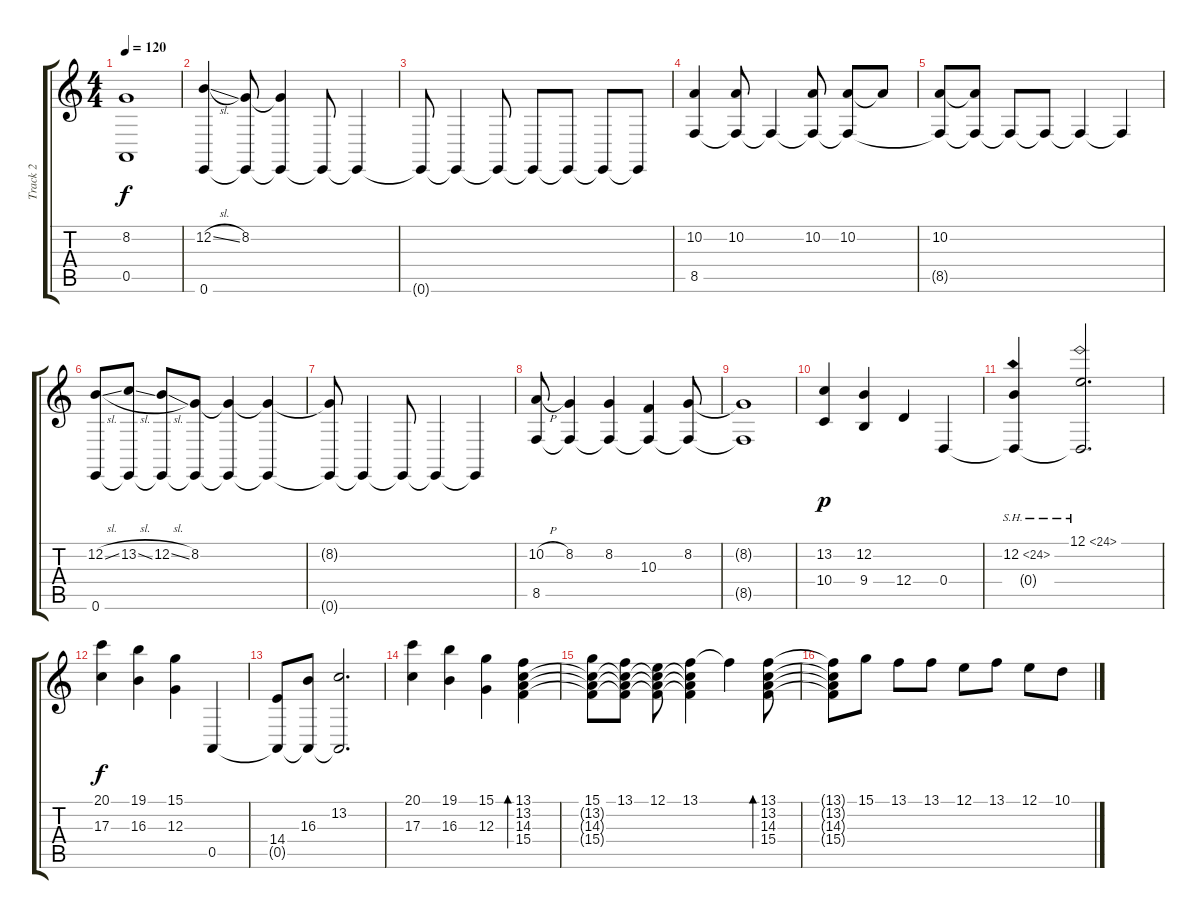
\track ("Track 2" "Track 2") {instrument stringensemble2}
\staff {score tabs}
\tuning (E4 B3 G3 D3 A2 E2) {hide}
\ts (4 4)
\tempo 120
\clef g2
\ks c
(8.2{t} 0.5{t}).1{dy f} |
(12.2{sl} 0.6).4 (8.2 0.6{t}).8 (8.2{t} 0.6{t}).4 0.6{t}.8 0.6{t}.4 |
0.6{t}.8 0.6{t}.4 0.6{t}.8 0.6{t}.8 0.6{t}.8 0.6{t}.8 0.6{t}.8 |
(10.2 8.5).4 (10.2 8.5{t}).8 8.5{t}.4 (10.2 8.5{t}).8 (10.2 8.5{t}).8 10.2{t}.8 |
(10.2 8.5{t}).8 (10.2{t} 8.5{t}).8 8.5{t}.8 8.5{t}.8 8.5{t}.4 8.5{t}.4 |
(12.2{sl} 0.6).8 (13.2{sl} 0.6{t}).8 (12.2{sl} 0.6{t}).8 (8.2 0.6{t}).8 (8.2{t} 0.6{t}).4 (8.2{t} 0.6{t}).4 |
(8.2{t} 0.6{t}).8 0.6{t}.4 0.6{t}.8 0.6{t}.4 0.6{t}.4 |
(10.2{h} 8.5).8 (8.2 8.5{t}).4 (8.2 8.5{t}).4 (10.3 8.5{t}).4 (8.2 8.5{t}).8 |
(8.2{t} 8.5{t}).1 |
(13.2 10.4).4{dy p} (12.2 9.4).4 12.4.4 0.4.4 |
(12.2{sh 12} 0.4{t}).4 (12.1{sh 12} 0.4{t}).2{d} |
(20.1 17.3).4{dy f} (19.1 16.3).4 (15.1 12.3).4 0.5.4 |
(14.4 0.5{t}).8 (16.3 0.5{t}).8 (13.2 0.5{t}).2{d} |
(20.1 17.3).4 (19.1 16.3).4 (15.1 12.3).4 (13.1 13.2 14.3 15.4).4{bd 480} |
(15.1 13.2{t} 14.3{t} 15.4{t}).8 (13.1 13.2{t} 14.3{t} 15.4{t}).8 (12.1 13.2{t} 14.3{t} 15.4{t}).8 (13.1 13.2{t} 14.3{t} 15.4{t}).4 13.1{t}.4 (13.1 13.2 14.3 15.4).8{bd 480} |
(13.1{t} 13.2{t} 14.3{t} 15.4{t}).8 15.1.8 13.1.8 13.1.8 12.1.8 13.1.8 12.1.8 10.1.8
